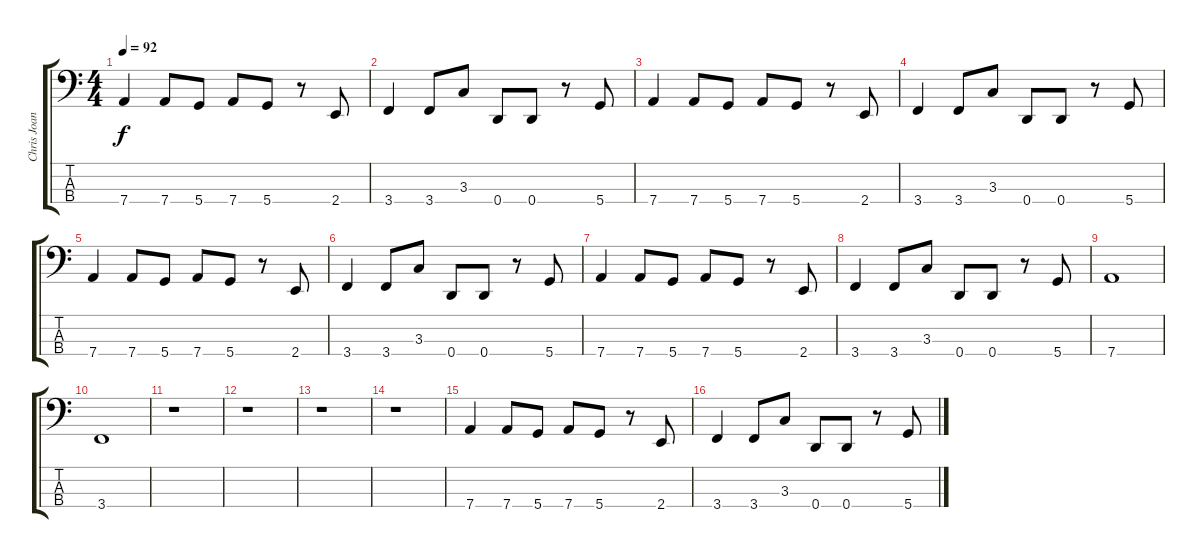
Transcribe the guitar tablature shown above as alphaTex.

\track ("Chris Joannou (Bass)" "Chris Joan") {instrument electricbasspick}
\staff {score tabs}
\tuning (G2 D2 A1 D1) {hide}
\ts (4 4)
\tempo 92
\clef f4
\ks c
7.4.4{dy f} 7.4.8 5.4.8 7.4.8 5.4.8 r.8 2.4.8 |
3.4.4 3.4.8 3.3.8 0.4.8 0.4.8 r.8 5.4.8 |
7.4.4 7.4.8 5.4.8 7.4.8 5.4.8 r.8 2.4.8 |
3.4.4 3.4.8 3.3.8 0.4.8 0.4.8 r.8 5.4.8 |
7.4.4 7.4.8 5.4.8 7.4.8 5.4.8 r.8 2.4.8 |
3.4.4 3.4.8 3.3.8 0.4.8 0.4.8 r.8 5.4.8 |
7.4.4 7.4.8 5.4.8 7.4.8 5.4.8 r.8 2.4.8 |
3.4.4 3.4.8 3.3.8 0.4.8 0.4.8 r.8 5.4.8 |
7.4.1 |
3.4.1 |
r.1 |
r.1 |
r.1 |
r.1 |
7.4.4 7.4.8 5.4.8 7.4.8 5.4.8 r.8 2.4.8 |
3.4.4 3.4.8 3.3.8 0.4.8 0.4.8 r.8 5.4.8
